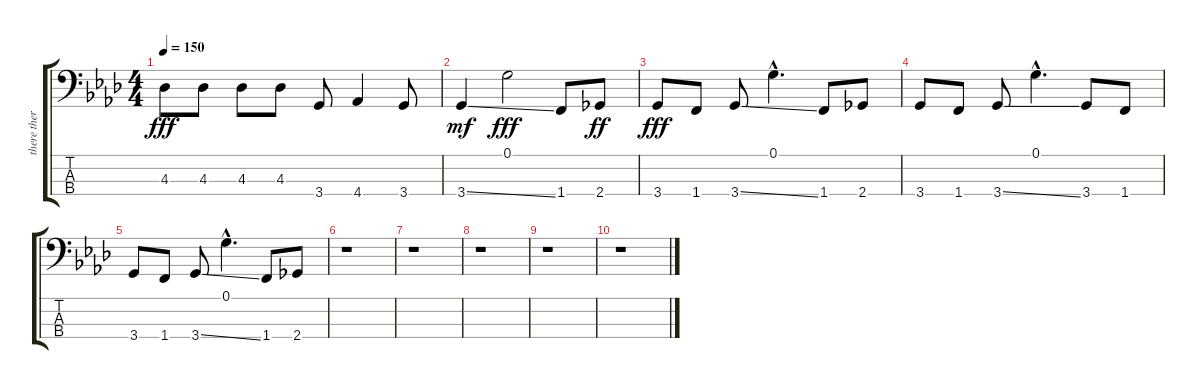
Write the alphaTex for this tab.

\track ("there there - 2+2=5 bass" "there ther") {instrument electricbasspick}
\staff {score tabs}
\tuning (G2 D2 A1 E1) {hide}
\ts (4 4)
\tempo 150
\clef f4
\ks ab
4.3.8{dy fff} 4.3.8 4.3.8 4.3.8 3.4.8 4.4.4 3.4.8 |
3.4{ss}.4{dy mf} 0.1.2{dy fff} 1.4.8 2.4.8{dy ff} |
3.4.8{dy fff} 1.4.8 3.4{ss}.8 0.1{hac}.4{d} 1.4.8 2.4.8 |
3.4.8 1.4.8 3.4{ss}.8 0.1{hac}.4{d} 3.4.8 1.4.8 |
3.4.8 1.4.8 3.4{ss}.8 0.1{hac}.4{d} 1.4.8 2.4.8 |
r.1 |
r.1 |
r.1 |
r.1 |
r.1
